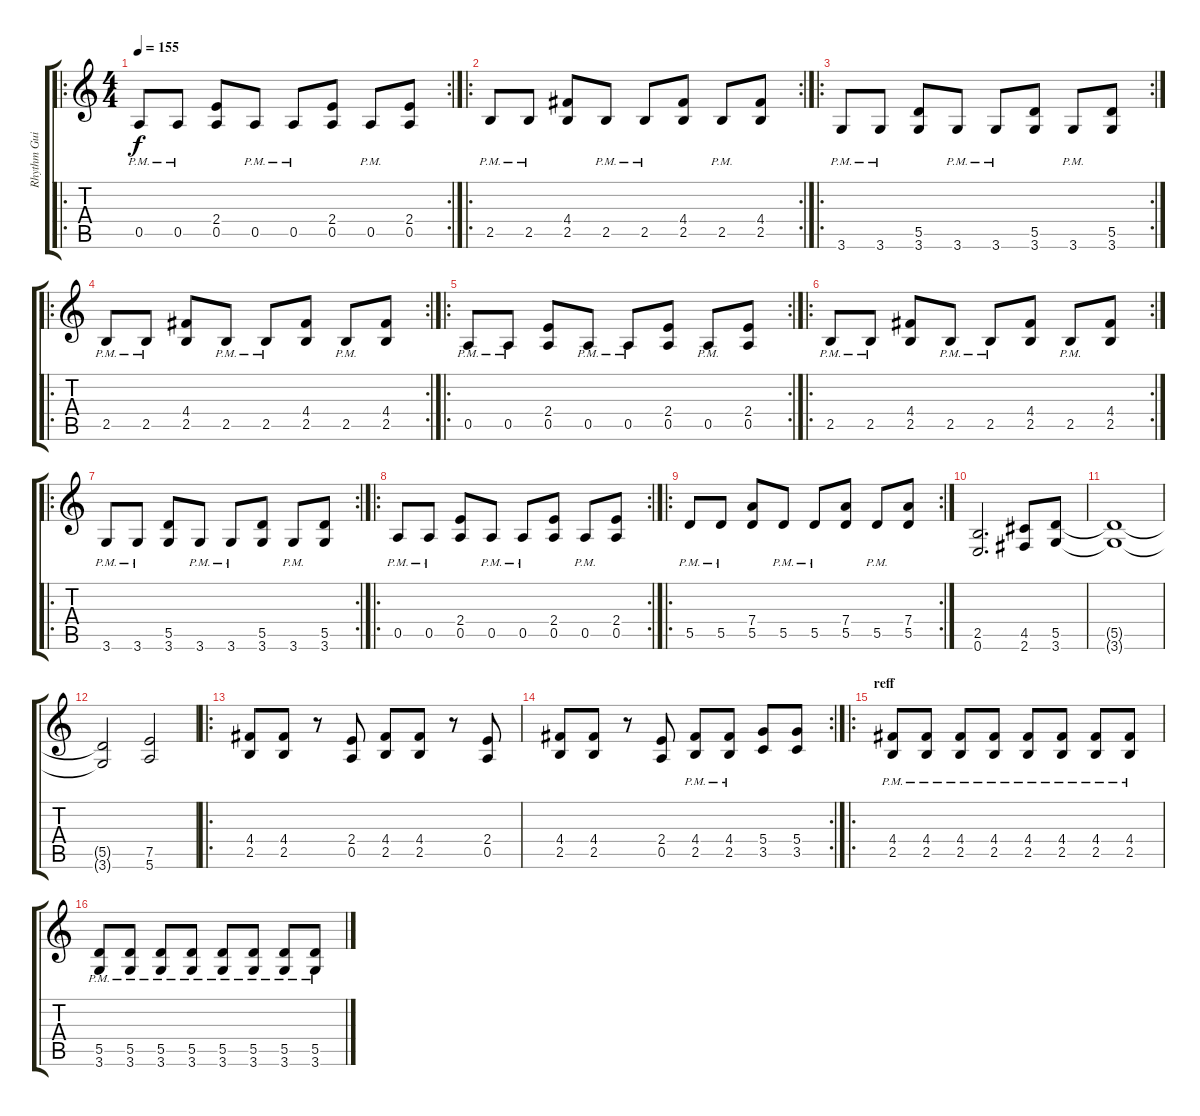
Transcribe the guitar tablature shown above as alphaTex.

\track ("Rhythm Guitar" "Rhythm Gui") {instrument overdrivenguitar}
\staff {score tabs}
\tuning (E4 B3 G3 D3 A2 E2) {hide}
\ro
\rc 2
\ts (4 4)
\tempo 155
\clef g2
\ks c
0.5{pm}.8{dy f} 0.5{pm}.8 (2.4 0.5).8 0.5{pm}.8 0.5{pm}.8 (2.4 0.5).8 0.5{pm}.8 (2.4 0.5).8 |
\ro
\rc 2
2.5{pm}.8 2.5{pm}.8 (4.4 2.5).8 2.5{pm}.8 2.5{pm}.8 (4.4 2.5).8 2.5{pm}.8 (4.4 2.5).8 |
\ro
\rc 2
3.6{pm}.8 3.6{pm}.8 (5.5 3.6).8 3.6{pm}.8 3.6{pm}.8 (5.5 3.6).8 3.6{pm}.8 (5.5 3.6).8 |
\ro
\rc 2
2.5{pm}.8 2.5{pm}.8 (4.4 2.5).8 2.5{pm}.8 2.5{pm}.8 (4.4 2.5).8 2.5{pm}.8 (4.4 2.5).8 |
\ro
\rc 2
0.5{pm}.8 0.5{pm}.8 (2.4 0.5).8 0.5{pm}.8 0.5{pm}.8 (2.4 0.5).8 0.5{pm}.8 (2.4 0.5).8 |
\ro
\rc 2
2.5{pm}.8 2.5{pm}.8 (4.4 2.5).8 2.5{pm}.8 2.5{pm}.8 (4.4 2.5).8 2.5{pm}.8 (4.4 2.5).8 |
\ro
\rc 2
3.6{pm}.8 3.6{pm}.8 (5.5 3.6).8 3.6{pm}.8 3.6{pm}.8 (5.5 3.6).8 3.6{pm}.8 (5.5 3.6).8 |
\ro
\rc 2
0.5{pm}.8 0.5{pm}.8 (2.4 0.5).8 0.5{pm}.8 0.5{pm}.8 (2.4 0.5).8 0.5{pm}.8 (2.4 0.5).8 |
\ro
\rc 2
5.5{pm}.8 5.5{pm}.8 (7.4 5.5).8 5.5{pm}.8 5.5{pm}.8 (7.4 5.5).8 5.5{pm}.8 (7.4 5.5).8 |
(2.5 0.6).2{d} (4.5 2.6).8 (5.5 3.6).8 |
(5.5{t} 3.6{t}).1 |
(5.5{t} 3.6{t}).2 (7.5 5.6).2 |
\ro
(4.4 2.5).8 (4.4 2.5).8 r.8 (2.4 0.5).8 (4.4 2.5).8 (4.4 2.5).8 r.8 (2.4 0.5).8 |
\rc 2
(4.4 2.5).8 (4.4 2.5).8 r.8 (2.4 0.5).8 (4.4{pm} 2.5{pm}).8 (4.4{pm} 2.5{pm}).8 (5.4 3.5).8 (5.4 3.5).8 |
\ro
\section ("" "reff")
(4.4{pm} 2.5{pm}).8 (4.4{pm} 2.5{pm}).8 (4.4{pm} 2.5{pm}).8 (4.4{pm} 2.5{pm}).8 (4.4{pm} 2.5{pm}).8 (4.4{pm} 2.5{pm}).8 (4.4{pm} 2.5{pm}).8 (4.4{pm} 2.5{pm}).8 |
(5.5{pm} 3.6{pm}).8 (5.5{pm} 3.6{pm}).8 (5.5{pm} 3.6{pm}).8 (5.5{pm} 3.6{pm}).8 (5.5{pm} 3.6{pm}).8 (5.5{pm} 3.6{pm}).8 (5.5{pm} 3.6{pm}).8 (5.5{pm} 3.6{pm}).8
